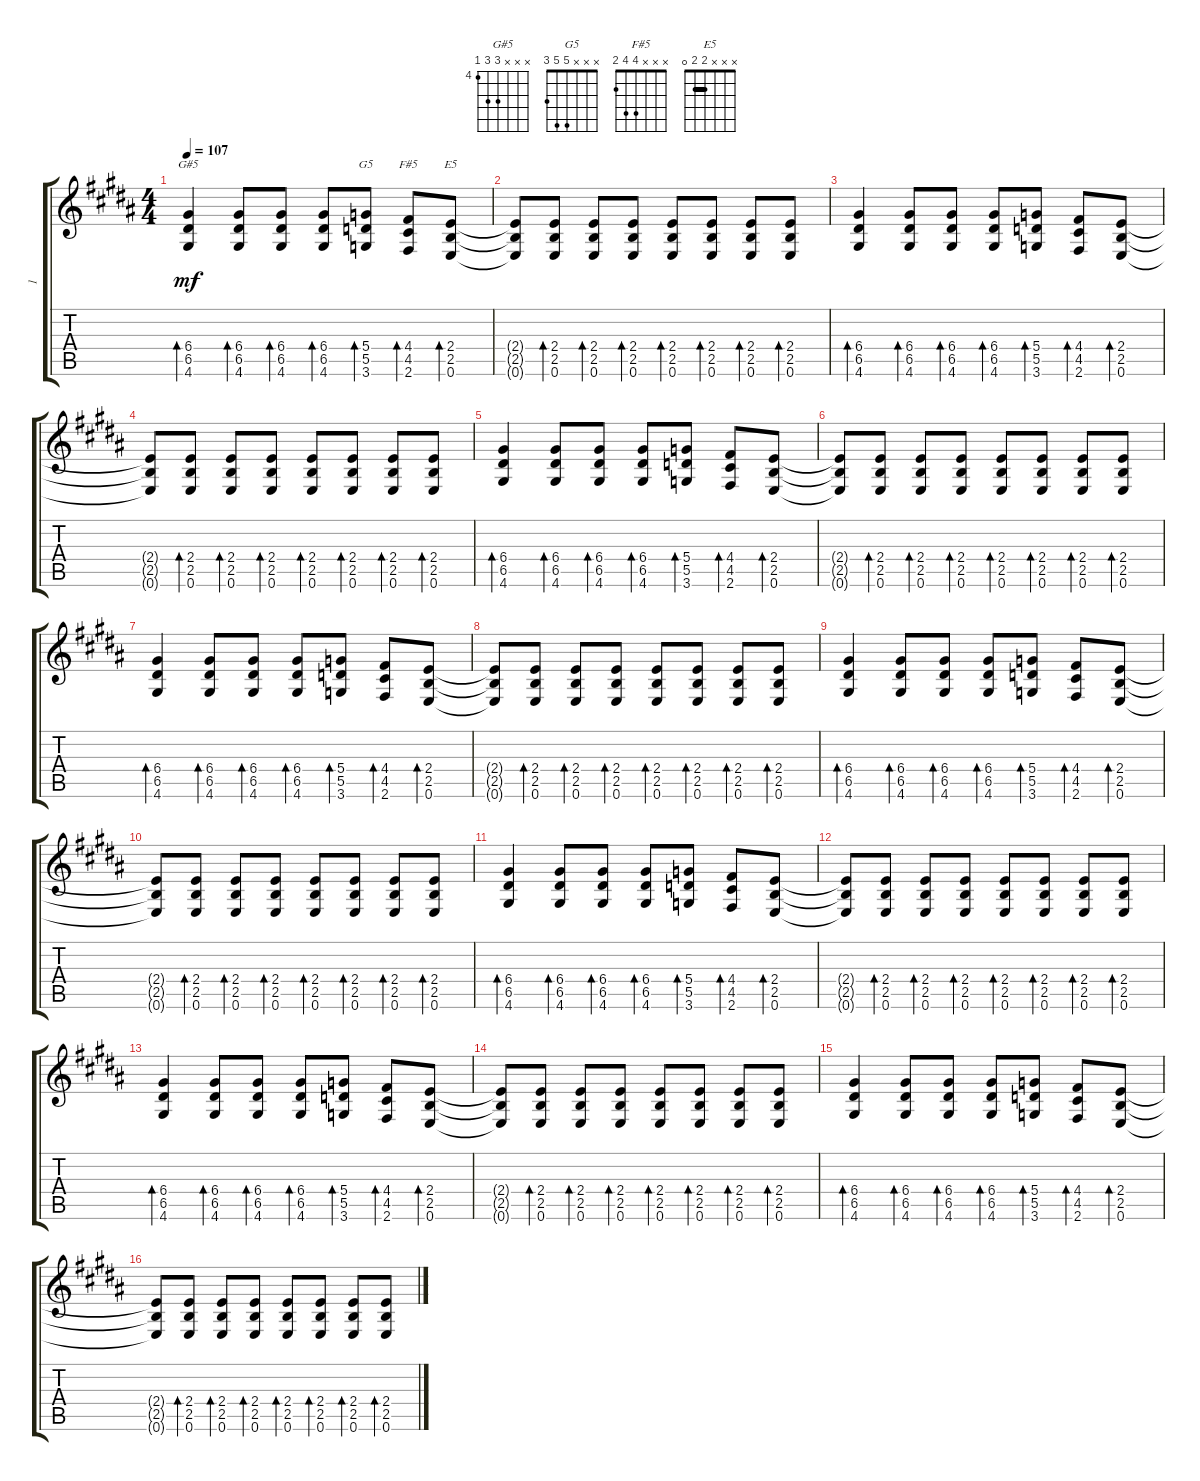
\track ("1" "1") {instrument acousticguitarsteel}
\staff {score tabs}
\tuning (E4 B3 G3 D3 A2 E2) {hide}
\chord ("G#5" x x x 6 6 4) {firstfret 4}
\chord ("G5" x x x 5 5 3)
\chord ("F#5" x x x 4 4 2)
\chord ("E5" x x x 2 2 0) {barre 2}
\ts (4 4)
\tempo 107
\clef g2
\ks g#minor
(6.4 6.5 4.6).4{bd 30 ch "G#5" dy mf} (6.4 6.5 4.6).8{bd 30} (6.4 6.5 4.6).8{bd 30} (6.4 6.5 4.6).8{bd 30} (5.4 5.5 3.6).8{bd 30 ch "G5"} (4.4 4.5 2.6).8{bd 30 ch "F#5"} (2.4 2.5 0.6).8{bd 30 ch "E5"} |
(2.4{t} 2.5{t} 0.6{t}).8 (2.4 2.5 0.6).8{bd 30} (2.4 2.5 0.6).8{bd 30} (2.4 2.5 0.6).8{bd 30} (2.4 2.5 0.6).8{bd 30} (2.4 2.5 0.6).8{bd 30} (2.4 2.5 0.6).8{bd 30} (2.4 2.5 0.6).8{bd 30} |
(6.4 6.5 4.6).4{bd 30} (6.4 6.5 4.6).8{bd 30} (6.4 6.5 4.6).8{bd 30} (6.4 6.5 4.6).8{bd 30} (5.4 5.5 3.6).8{bd 30} (4.4 4.5 2.6).8{bd 30} (2.4 2.5 0.6).8{bd 30} |
(2.4{t} 2.5{t} 0.6{t}).8 (2.4 2.5 0.6).8{bd 30} (2.4 2.5 0.6).8{bd 30} (2.4 2.5 0.6).8{bd 30} (2.4 2.5 0.6).8{bd 30} (2.4 2.5 0.6).8{bd 30} (2.4 2.5 0.6).8{bd 30} (2.4 2.5 0.6).8{bd 30} |
(6.4 6.5 4.6).4{bd 30} (6.4 6.5 4.6).8{bd 30} (6.4 6.5 4.6).8{bd 30} (6.4 6.5 4.6).8{bd 30} (5.4 5.5 3.6).8{bd 30} (4.4 4.5 2.6).8{bd 30} (2.4 2.5 0.6).8{bd 30} |
(2.4{t} 2.5{t} 0.6{t}).8 (2.4 2.5 0.6).8{bd 30} (2.4 2.5 0.6).8{bd 30} (2.4 2.5 0.6).8{bd 30} (2.4 2.5 0.6).8{bd 30} (2.4 2.5 0.6).8{bd 30} (2.4 2.5 0.6).8{bd 30} (2.4 2.5 0.6).8{bd 30} |
(6.4 6.5 4.6).4{bd 30} (6.4 6.5 4.6).8{bd 30} (6.4 6.5 4.6).8{bd 30} (6.4 6.5 4.6).8{bd 30} (5.4 5.5 3.6).8{bd 30} (4.4 4.5 2.6).8{bd 30} (2.4 2.5 0.6).8{bd 30} |
(2.4{t} 2.5{t} 0.6{t}).8 (2.4 2.5 0.6).8{bd 30} (2.4 2.5 0.6).8{bd 30} (2.4 2.5 0.6).8{bd 30} (2.4 2.5 0.6).8{bd 30} (2.4 2.5 0.6).8{bd 30} (2.4 2.5 0.6).8{bd 30} (2.4 2.5 0.6).8{bd 30} |
(6.4 6.5 4.6).4{bd 30} (6.4 6.5 4.6).8{bd 30} (6.4 6.5 4.6).8{bd 30} (6.4 6.5 4.6).8{bd 30} (5.4 5.5 3.6).8{bd 30} (4.4 4.5 2.6).8{bd 30} (2.4 2.5 0.6).8{bd 30} |
(2.4{t} 2.5{t} 0.6{t}).8 (2.4 2.5 0.6).8{bd 30} (2.4 2.5 0.6).8{bd 30} (2.4 2.5 0.6).8{bd 30} (2.4 2.5 0.6).8{bd 30} (2.4 2.5 0.6).8{bd 30} (2.4 2.5 0.6).8{bd 30} (2.4 2.5 0.6).8{bd 30} |
(6.4 6.5 4.6).4{bd 30} (6.4 6.5 4.6).8{bd 30} (6.4 6.5 4.6).8{bd 30} (6.4 6.5 4.6).8{bd 30} (5.4 5.5 3.6).8{bd 30} (4.4 4.5 2.6).8{bd 30} (2.4 2.5 0.6).8{bd 30} |
(2.4{t} 2.5{t} 0.6{t}).8 (2.4 2.5 0.6).8{bd 30} (2.4 2.5 0.6).8{bd 30} (2.4 2.5 0.6).8{bd 30} (2.4 2.5 0.6).8{bd 30} (2.4 2.5 0.6).8{bd 30} (2.4 2.5 0.6).8{bd 30} (2.4 2.5 0.6).8{bd 30} |
(6.4 6.5 4.6).4{bd 30} (6.4 6.5 4.6).8{bd 30} (6.4 6.5 4.6).8{bd 30} (6.4 6.5 4.6).8{bd 30} (5.4 5.5 3.6).8{bd 30} (4.4 4.5 2.6).8{bd 30} (2.4 2.5 0.6).8{bd 30} |
(2.4{t} 2.5{t} 0.6{t}).8 (2.4 2.5 0.6).8{bd 30} (2.4 2.5 0.6).8{bd 30} (2.4 2.5 0.6).8{bd 30} (2.4 2.5 0.6).8{bd 30} (2.4 2.5 0.6).8{bd 30} (2.4 2.5 0.6).8{bd 30} (2.4 2.5 0.6).8{bd 30} |
(6.4 6.5 4.6).4{bd 30} (6.4 6.5 4.6).8{bd 30} (6.4 6.5 4.6).8{bd 30} (6.4 6.5 4.6).8{bd 30} (5.4 5.5 3.6).8{bd 30} (4.4 4.5 2.6).8{bd 30} (2.4 2.5 0.6).8{bd 30} |
(2.4{t} 2.5{t} 0.6{t}).8 (2.4 2.5 0.6).8{bd 30} (2.4 2.5 0.6).8{bd 30} (2.4 2.5 0.6).8{bd 30} (2.4 2.5 0.6).8{bd 30} (2.4 2.5 0.6).8{bd 30} (2.4 2.5 0.6).8{bd 30} (2.4 2.5 0.6).8{bd 30}
